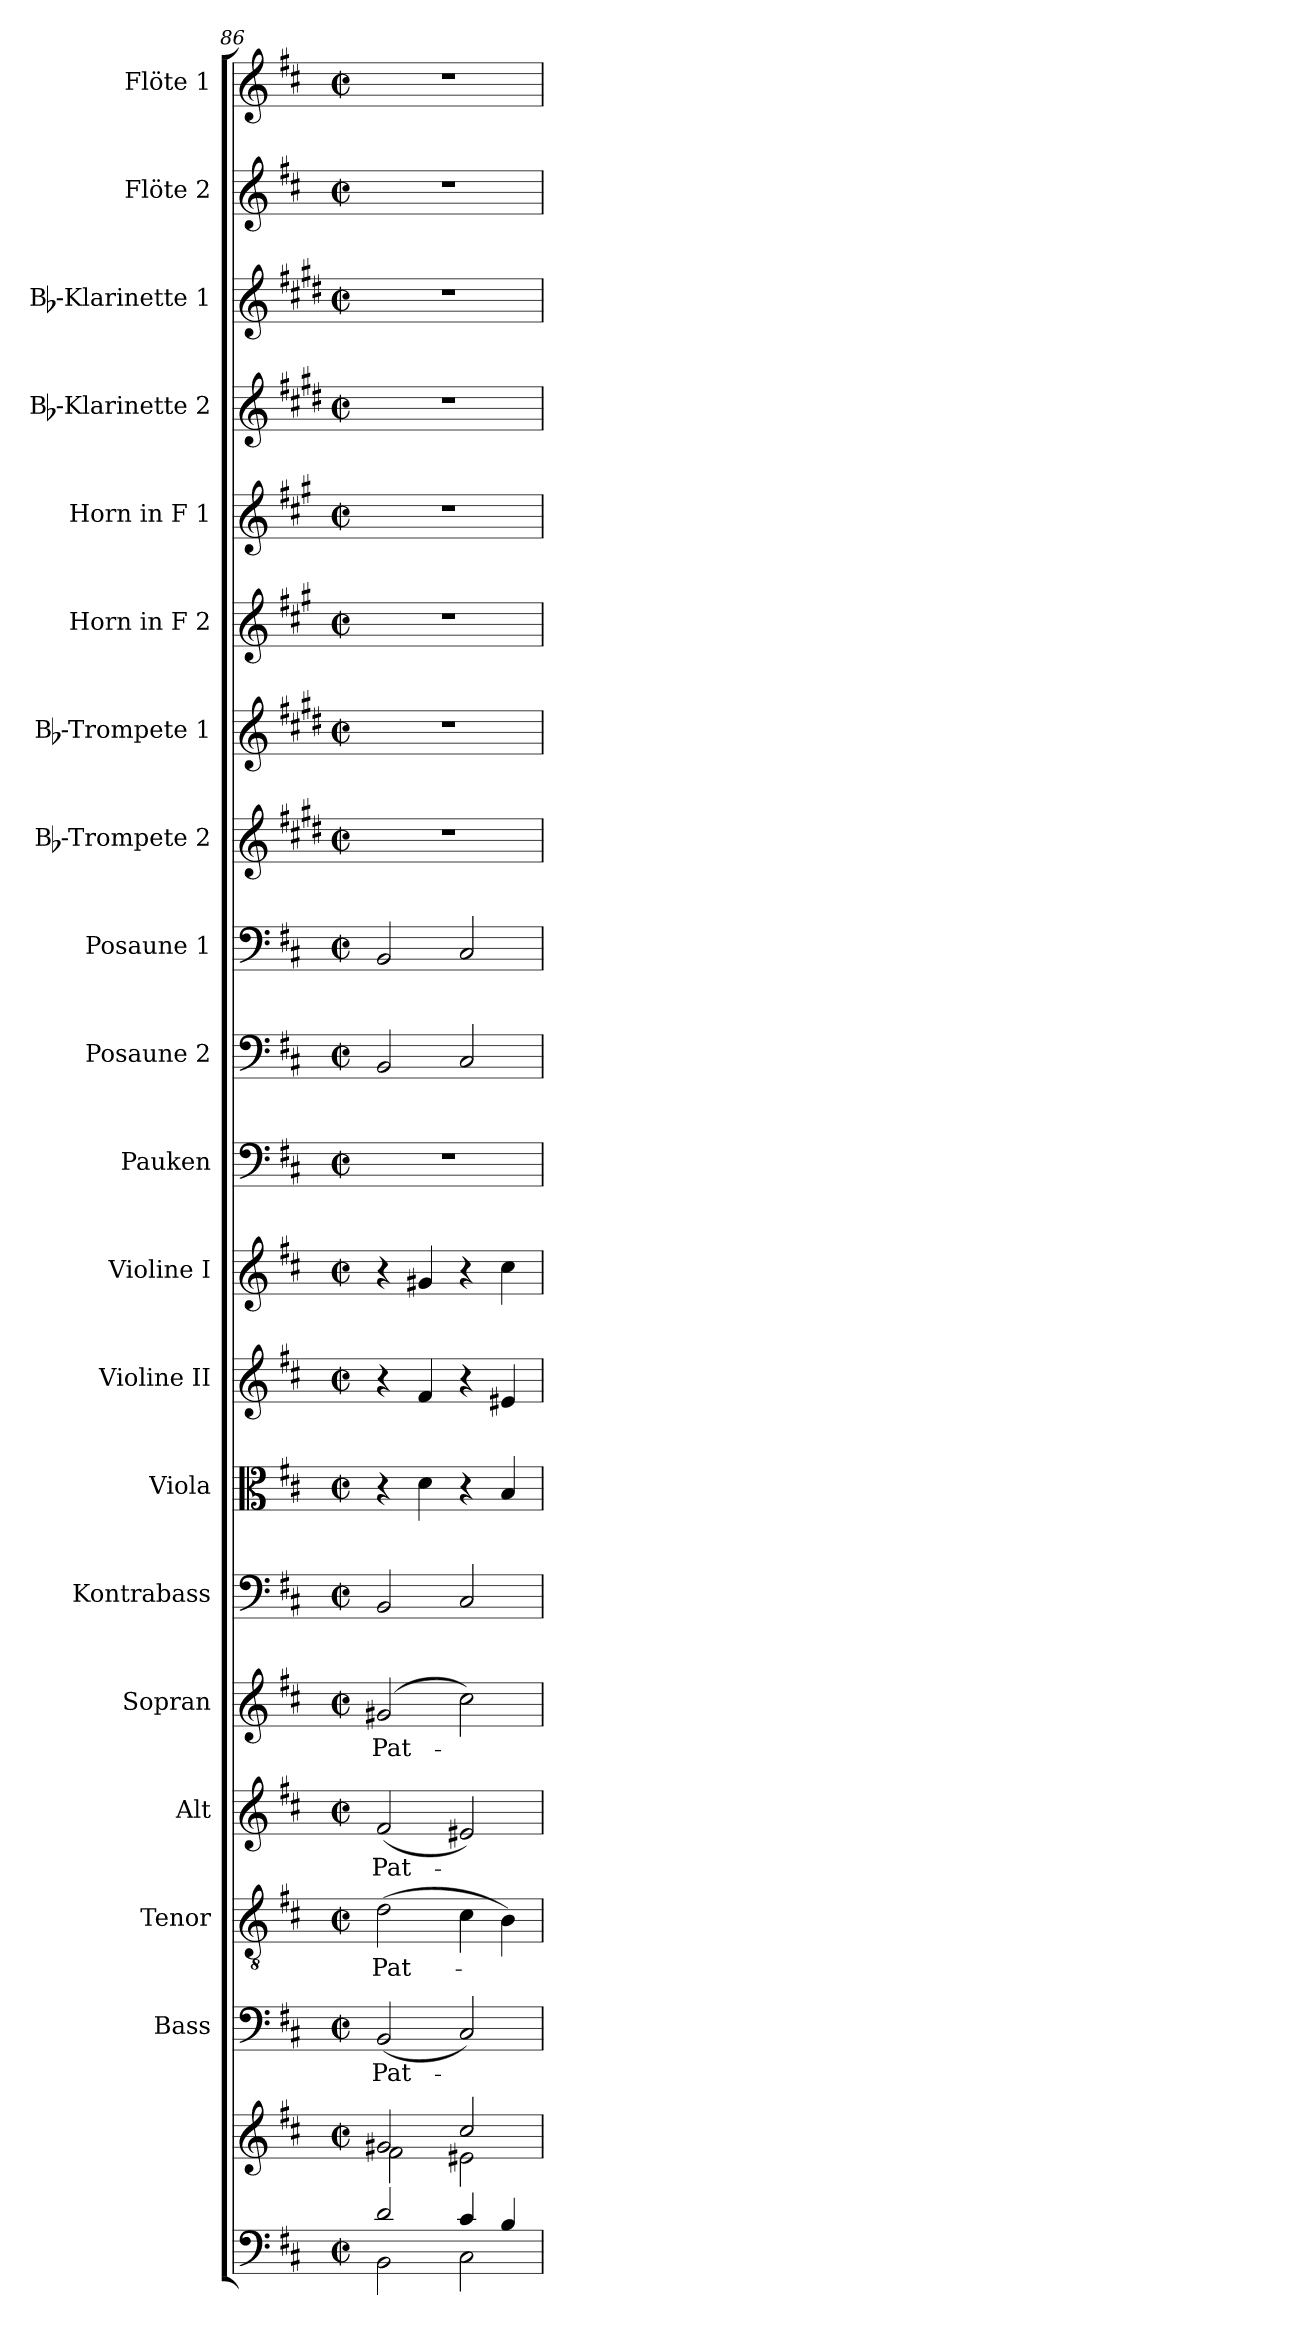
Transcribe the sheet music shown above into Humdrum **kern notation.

**kern	**kern	**kern	**text	**kern	**text	**kern	**text	**kern	**text	**kern	**kern	**kern	**kern	**kern	**kern	**kern	**kern	**kern	**kern	**kern	**kern	**kern	**kern	**kern
*part20	*part20	*part19	*part19	*part18	*part18	*part17	*part17	*part16	*part16	*part15	*part14	*part13	*part12	*part11	*part10	*part9	*part8	*part7	*part6	*part5	*part4	*part3	*part2	*part1
*staff21	*staff20	*staff19	*staff19	*staff18	*staff18	*staff17	*staff17	*staff16	*staff16	*staff15	*staff14	*staff13	*staff12	*staff11	*staff10	*staff9	*staff8	*staff7	*staff6	*staff5	*staff4	*staff3	*staff2	*staff1
*	*	*I"Bass	*	*I"Tenor	*	*I"Alt	*	*I"Sopran	*	*I"Kontrabass	*I"Viola	*I"Violine II	*I"Violine I	*I"Pauken	*I"Posaune 2	*I"Posaune 1	*I"Bb-Trompete 2	*I"Bb-Trompete 1	*I"Horn in F 2	*I"Horn in F 1	*I"Bb-Klarinette 2	*I"Bb-Klarinette 1	*I"Flöte 2	*I"Flöte 1
*	*	*I'B.	*	*I'T.	*	*I'A.	*	*I'S.	*	*I'Kb.	*I'Vla.	*I'Vl. II	*I'Vl. I	*I'Pk.	*I'Pos. 2	*I'Pos. 1	*I'Bb Trp. 2	*I'Bb Trp. 1	*	*	*I'Bb Kl. 2	*I'Bb Kl. 1	*I'Fl. 2	*I'Fl. 1
*clefF4	*clefG2	*clefF4	*	*clefGv2	*	*clefG2	*	*clefG2	*	*clefF4	*clefC3	*clefG2	*clefG2	*clefF4	*clefF4	*clefF4	*clefG2	*clefG2	*clefG2	*clefG2	*clefG2	*clefG2	*clefG2	*clefG2
*	*	*	*	*	*	*	*	*	*	*ITrd7c12	*	*	*	*	*	*	*ITrd1c2	*ITrd1c2	*ITrd4c7	*ITrd4c7	*ITrd1c2	*ITrd1c2	*	*
*k[f#c#]	*k[f#c#]	*k[f#c#]	*	*k[f#c#]	*	*k[f#c#]	*	*k[f#c#]	*	*k[f#c#]	*k[f#c#]	*k[f#c#]	*k[f#c#]	*k[f#c#]	*k[f#c#]	*k[f#c#]	*k[f#c#]	*k[f#c#]	*k[f#c#]	*k[f#c#]	*k[f#c#]	*k[f#c#]	*k[f#c#]	*k[f#c#]
*D:	*D:	*D:	*	*D:	*	*D:	*	*D:	*	*D:	*D:	*D:	*D:	*D:	*D:	*D:	*D:	*D:	*D:	*D:	*D:	*D:	*D:	*D:
*M2/2	*M2/2	*M2/2	*	*M2/2	*	*M2/2	*	*M2/2	*	*M2/2	*M2/2	*M2/2	*M2/2	*M2/2	*M2/2	*M2/2	*M2/2	*M2/2	*M2/2	*M2/2	*M2/2	*M2/2	*M2/2	*M2/2
*met(c|)	*met(c|)	*met(c|)	*	*met(c|)	*	*met(c|)	*	*met(c|)	*	*met(c|)	*met(c|)	*met(c|)	*met(c|)	*met(c|)	*met(c|)	*met(c|)	*met(c|)	*met(c|)	*met(c|)	*met(c|)	*met(c|)	*met(c|)	*met(c|)	*met(c|)
=86	=86	=86	=86	=86	=86	=86	=86	=86	=86	=86	=86	=86	=86	=86	=86	=86	=86	=86	=86	=86	=86	=86	=86	=86
*^	*^	*	*	*	*	*	*	*	*	*	*	*	*	*	*	*	*	*	*	*	*	*	*	*
!	!	!	!	!	!LO:LY:b	!	!LO:LY:b	!	!LO:LY:b	!	!LO:LY:b	!	!	!	!	!	!	!	!	!	!	!	!	!	!	!
2d/	2BB\	2g#X/	2f#\	(<2BB/	Pat-	(>2d\	Pat-	(<2f#/	Pat-	(2g#X/	Pat-	2BBB/	4r	4r	4r	1r	2BB/	2BB/	1r	1r	1r	1r	1r	1r	1r	1r
.	.	.	.	.	.	.	.	.	.	.	.	.	4d\	4f#/	4g#X/	.	.	.	.	.	.	.	.	.	.	.
4c#/	2C#\	2cc#/	2e#X\	2C#/)	.	4c#\	.	2e#X/)	.	2cc#\)	.	2CC#/	4r	4r	4r	.	2C#/	2C#/	.	.	.	.	.	.	.	.
4B/	.	.	.	.	.	4B\)	.	.	.	.	.	.	4B/	4e#X/	4cc#\	.	.	.	.	.	.	.	.	.	.	.
*v	*v	*	*	*	*	*	*	*	*	*	*	*	*	*	*	*	*	*	*	*	*	*	*	*	*	*
*	*v	*v	*	*	*	*	*	*	*	*	*	*	*	*	*	*	*	*	*	*	*	*	*	*	*
=	=	=	=	=	=	=	=	=	=	=	=	=	=	=	=	=	=	=	=	=	=	=	=	=
*-	*-	*-	*-	*-	*-	*-	*-	*-	*-	*-	*-	*-	*-	*-	*-	*-	*-	*-	*-	*-	*-	*-	*-	*-
